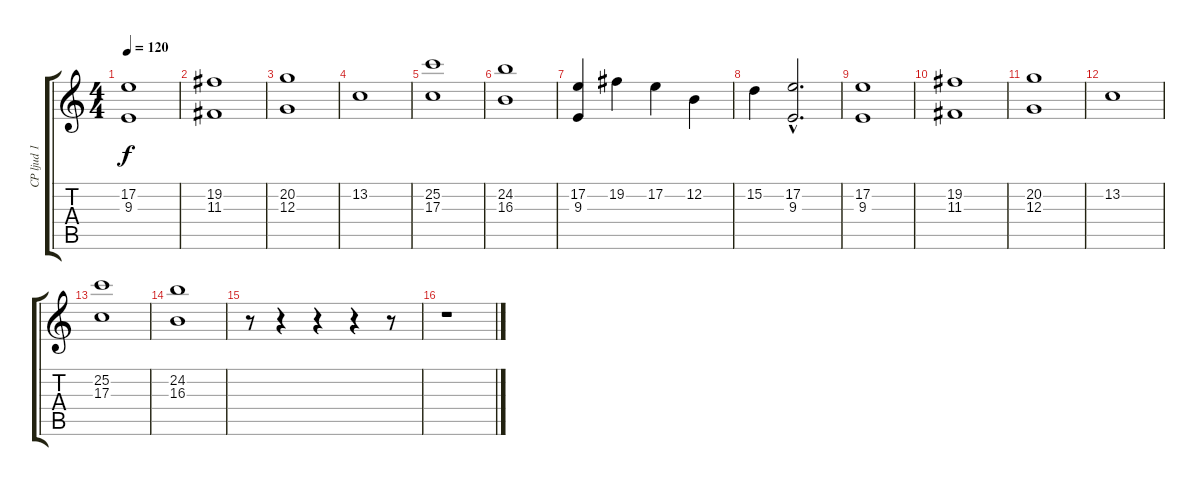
\track ("CP ljud 1" "CP ljud 1") {instrument voiceoohs}
\staff {score tabs}
\tuning (E4 B3 G3 D3 A2 E2) {hide}
\ts (4 4)
\tempo 120
\clef g2
\ks c
(17.2 9.3).1{dy f} |
(19.2 11.3).1 |
(20.2 12.3).1 |
13.2.1 |
(25.2 17.3).1 |
(24.2 16.3).1 |
(17.2 9.3).4 19.2.4 17.2.4 12.2.4 |
15.2.4 (17.2{hac} 9.3{hac}).2{d} |
(17.2 9.3).1 |
(19.2 11.3).1 |
(20.2 12.3).1 |
13.2.1 |
(25.2 17.3).1 |
(24.2 16.3).1 |
r.8 r.4 r.4 r.4 r.8 |
r.1
